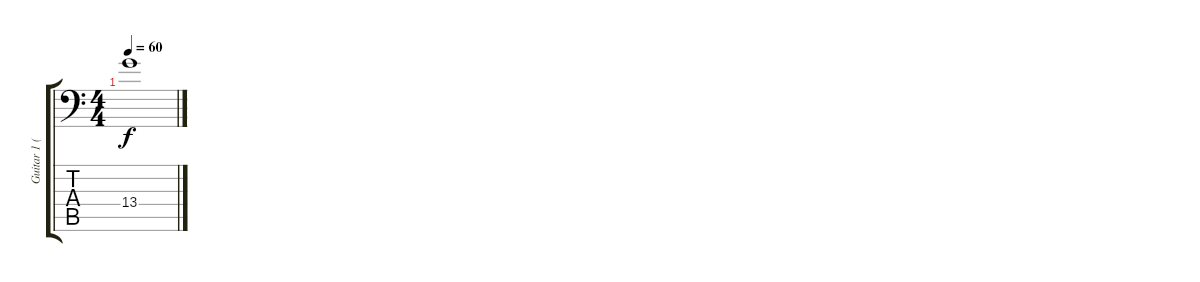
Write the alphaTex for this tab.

\track ("Guitar 1 (Distortion)" "Guitar 1 (") {instrument overdrivenguitar}
\staff {score tabs}
\tuning (Ab3 Eb3 B2 Gb2 Db2 Ab1) {hide}
\ts (4 4)
\tempo 60
\clef f4
\ks c
13.4{t}.1{dy f}
